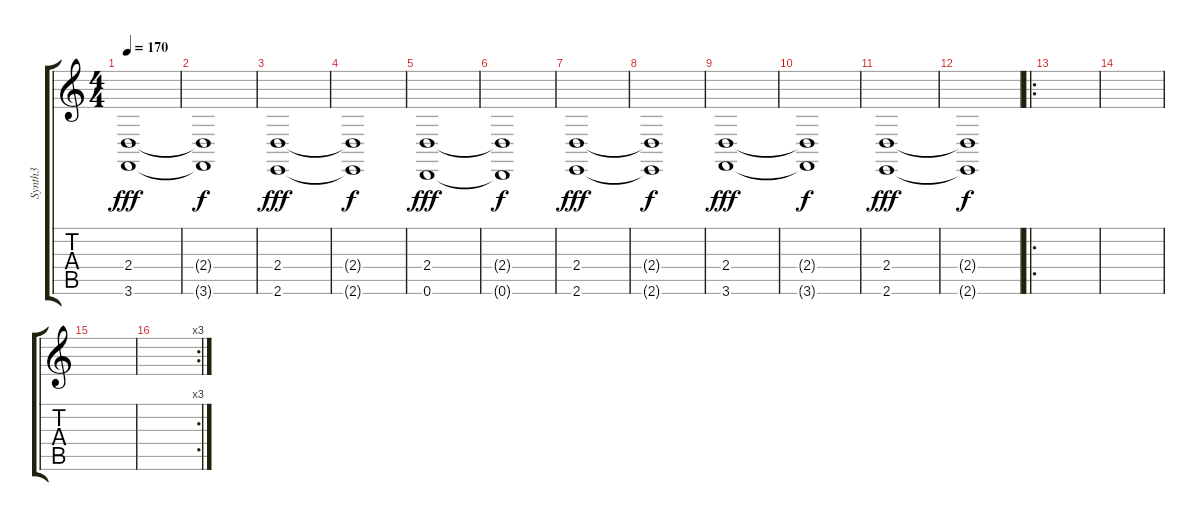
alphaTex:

\track ("Synth3" "Synth3") {instrument synthstrings1}
\staff {score tabs}
\tuning (D4 A3 F3 C3 G2 D2) {hide}
\ts (4 4)
\tempo 170
\clef g2
\ks c
(2.4 3.6).1{dy fff} |
(2.4{t} 3.6{t}).1{dy f} |
(2.4 2.6).1{dy fff} |
(2.4{t} 2.6{t}).1{dy f} |
(2.4 0.6).1{dy fff} |
(2.4{t} 0.6{t}).1{dy f} |
(2.4 2.6).1{dy fff} |
(2.4{t} 2.6{t}).1{dy f} |
(2.4 3.6).1{dy fff} |
(2.4{t} 3.6{t}).1{dy f} |
(2.4 2.6).1{dy fff} |
(2.4{t} 2.6{t}).1{dy f} |
\ro
|
|
|
\rc 3
